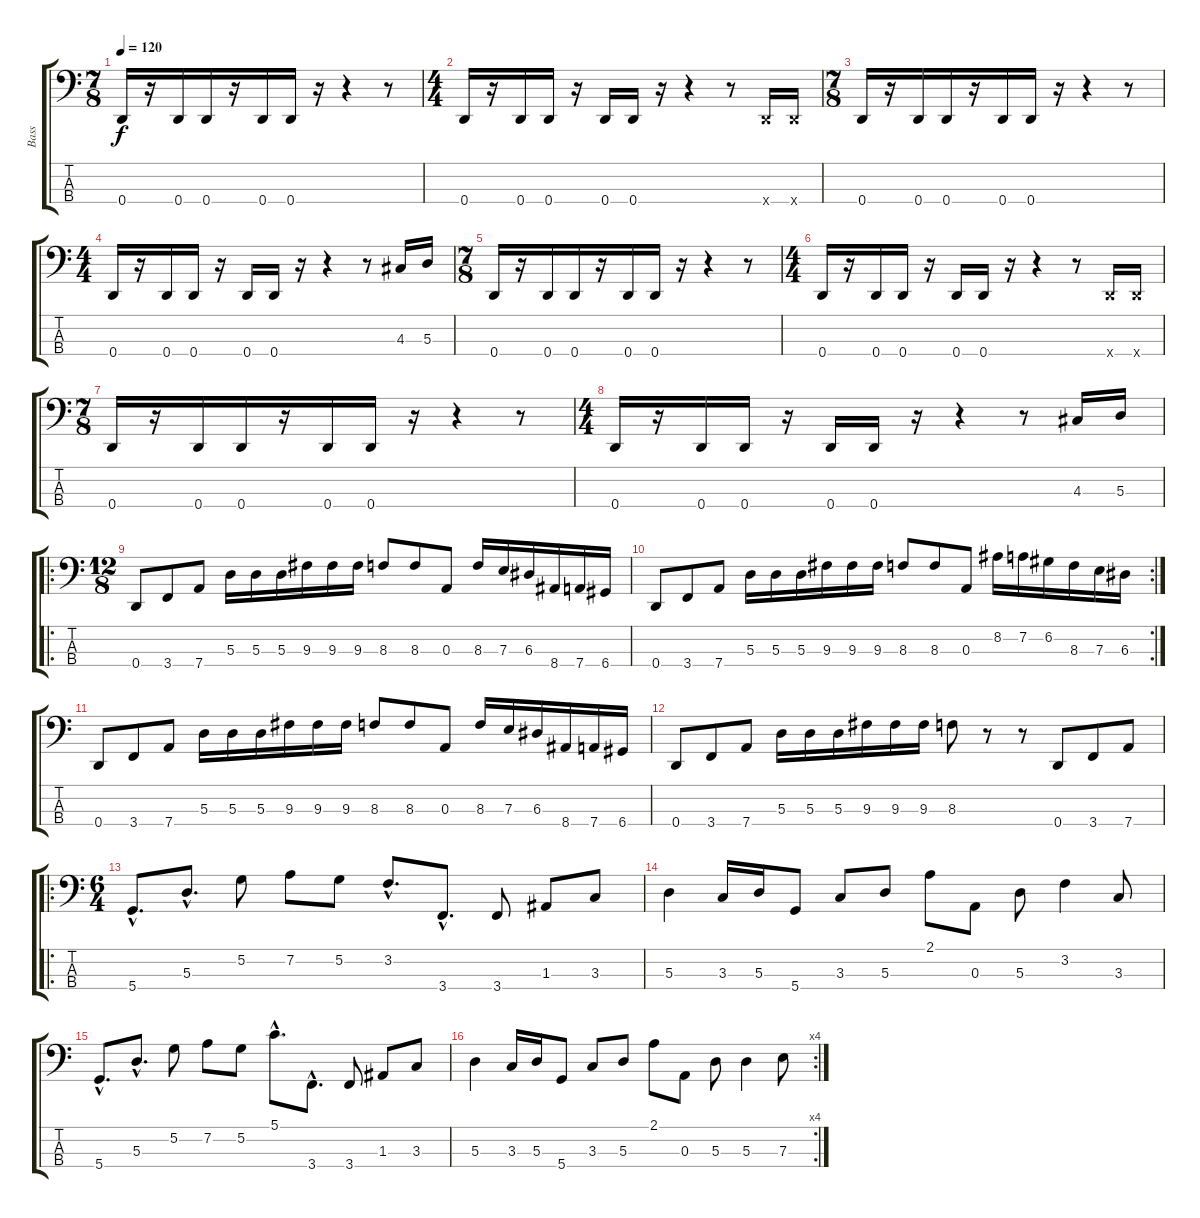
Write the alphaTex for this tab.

\track ("Bass" "Bass") {instrument electricbassfinger}
\staff {score tabs}
\tuning (G2 D2 A1 D1) {hide}
\ts (7 8)
\tempo 120
\clef f4
\ks c
0.4.16{dy f} r.16 0.4.16 0.4.16 r.16 0.4.16 0.4.16 r.16 r.4 r.8 |
\ts (4 4)
0.4.16 r.16 0.4.16 0.4.16 r.16 0.4.16 0.4.16 r.16 r.4 r.8 0.4{x}.16 0.4{x}.16 |
\ts (7 8)
0.4.16 r.16 0.4.16 0.4.16 r.16 0.4.16 0.4.16 r.16 r.4 r.8 |
\ts (4 4)
0.4.16 r.16 0.4.16 0.4.16 r.16 0.4.16 0.4.16 r.16 r.4 r.8 4.3.16 5.3.16 |
\ts (7 8)
0.4.16 r.16 0.4.16 0.4.16 r.16 0.4.16 0.4.16 r.16 r.4 r.8 |
\ts (4 4)
0.4.16 r.16 0.4.16 0.4.16 r.16 0.4.16 0.4.16 r.16 r.4 r.8 0.4{x}.16 0.4{x}.16 |
\ts (7 8)
0.4.16 r.16 0.4.16 0.4.16 r.16 0.4.16 0.4.16 r.16 r.4 r.8 |
\ts (4 4)
0.4.16 r.16 0.4.16 0.4.16 r.16 0.4.16 0.4.16 r.16 r.4 r.8 4.3.16 5.3.16 |
\ro
\ts (12 8)
0.4.8 3.4.8 7.4.8 5.3.16 5.3.16 5.3.16 9.3.16 9.3.16 9.3.16 8.3.8 8.3.8 0.3.8 8.3.16 7.3.16 6.3.16 8.4.16 7.4.16 6.4.16 |
\rc 2
0.4.8 3.4.8 7.4.8 5.3.16 5.3.16 5.3.16 9.3.16 9.3.16 9.3.16 8.3.8 8.3.8 0.3.8 8.2.16 7.2.16 6.2.16 8.3.16 7.3.16 6.3.16 |
0.4.8 3.4.8 7.4.8 5.3.16 5.3.16 5.3.16 9.3.16 9.3.16 9.3.16 8.3.8 8.3.8 0.3.8 8.3.16 7.3.16 6.3.16 8.4.16 7.4.16 6.4.16 |
0.4.8 3.4.8 7.4.8 5.3.16 5.3.16 5.3.16 9.3.16 9.3.16 9.3.16 8.3.8 r.8 r.8 0.4.8 3.4.8 7.4.8 |
\ro
\ts (6 4)
5.4{hac}.8{d} 5.3{hac}.8{d} 5.2.8 7.2.8 5.2.8 3.2{hac}.8{d} 3.4{hac}.8{d} 3.4.8 1.3.8 3.3.8 |
5.3.4 3.3.16 5.3.16 5.4.8 3.3.8 5.3.8 2.1.8 0.3.8 5.3.8 3.2.4 3.3.8 |
5.4{hac}.8{d} 5.3{hac}.8{d} 5.2.8 7.2.8 5.2.8 5.1{hac}.8{d} 3.4{hac}.8{d} 3.4.8 1.3.8 3.3.8 |
\rc 4
5.3.4 3.3.16 5.3.16 5.4.8 3.3.8 5.3.8 2.1.8 0.3.8 5.3.8 5.3.4 7.3.8
